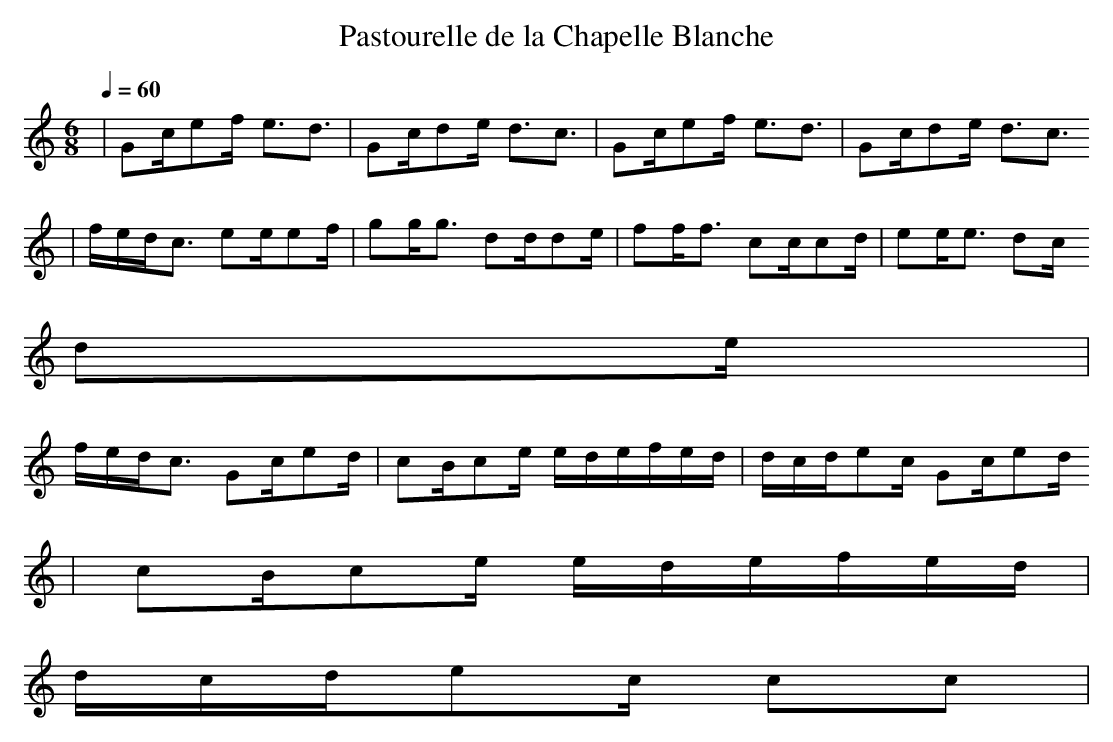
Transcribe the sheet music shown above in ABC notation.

X:1
T:Pastourelle de la Chapelle Blanche
M:6/8
L:1/8
Q:1/4=60
K:C
|Gc/2ef/2 e3/2d3/2|Gc/2de/2 d3/2c3/2|Gc/2ef/2 e3/2d3/2|Gc/2de/2 d3/2c3/2
|
f/2e/2d/2c3/2 ee/2ef/2|gg/2g3/2 dd/2de/2|ff/2f3/2 cc/2cd/2|ee/2e3/2 dc/2
de/2|
f/2e/2d/2c3/2 Gc/2ed/2|cB/2ce/2 e/2d/2e/2f/2e/2d/2|d/2c/2d/2ec/2 Gc/2ed/
2|cB/2ce/2 e/2d/2e/2f/2e/2d/2|
d/2c/2d/2ec/2 cc|
